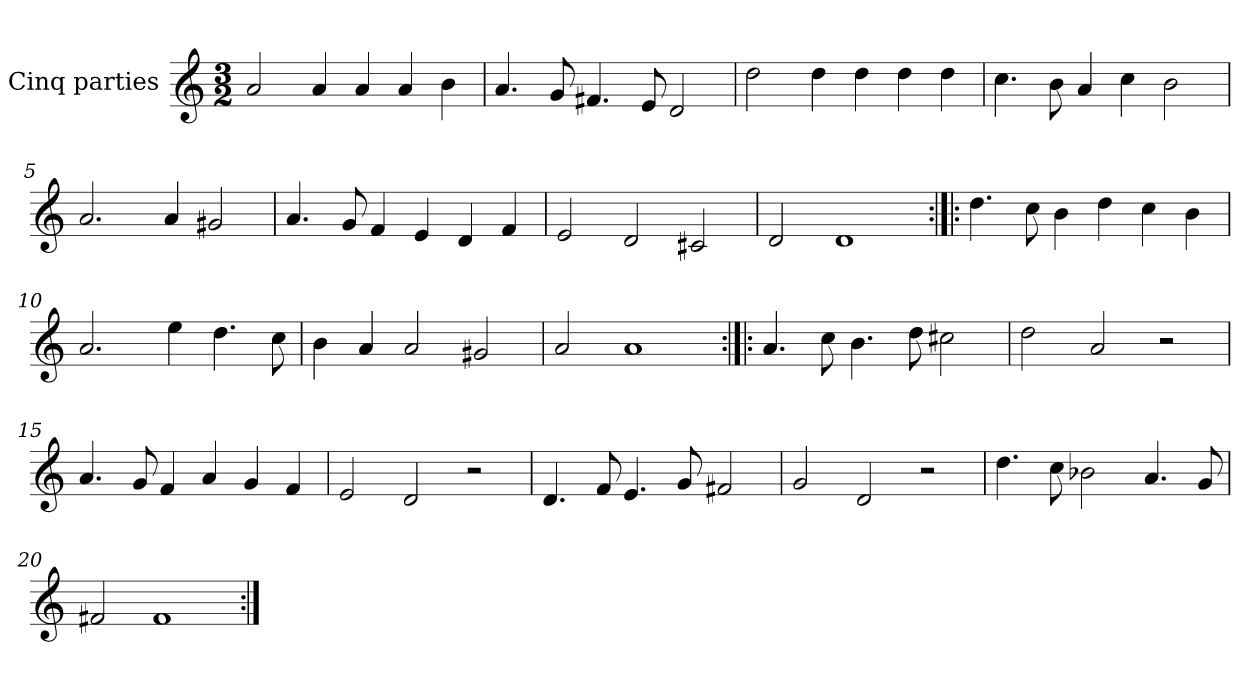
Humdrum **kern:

**kern
*part1
*staff1
*I"Cinq parties
*clefG2
*k[]
*M3/2
*MM180
=1
2a/
4a/
4a/
4a/
4b\
=2
4.a/
8g/
4.f#X/
8e/
2d/
=3
2dd\
4dd\
4dd\
4dd\
4dd\
=4
4.cc\
8b\
4a/
4cc\
2b\
=5
2.a/
4a/
2g#X/
=6
4.a/
8g/
4f/
4e/
4d/
4f/
=7
2e/
2d/
2c#X/
=8
2d/
1d
=9:|!|:
4.dd\
8cc\
4b\
4dd\
4cc\
4b\
=10
2.a/
4ee\
4.dd\
8cc\
=11
4b\
4a/
2a/
2g#X/
=12
2a/
1a
=13:|!|:
4.a/
8cc\
4.b\
8dd\
2cc#X\
=14
2dd\
2a/
2r
=15
4.a/
8g/
4f/
4a/
4g/
4f/
=16
2e/
2d/
2r
=17
4.d/
8f/
4.e/
8g/
2f#X/
=18
2g/
2d/
2r
=19
4.dd\
8cc\
2b-X\
4.a/
8g/
=20
2f#X/
1f#
=:|!
*-
